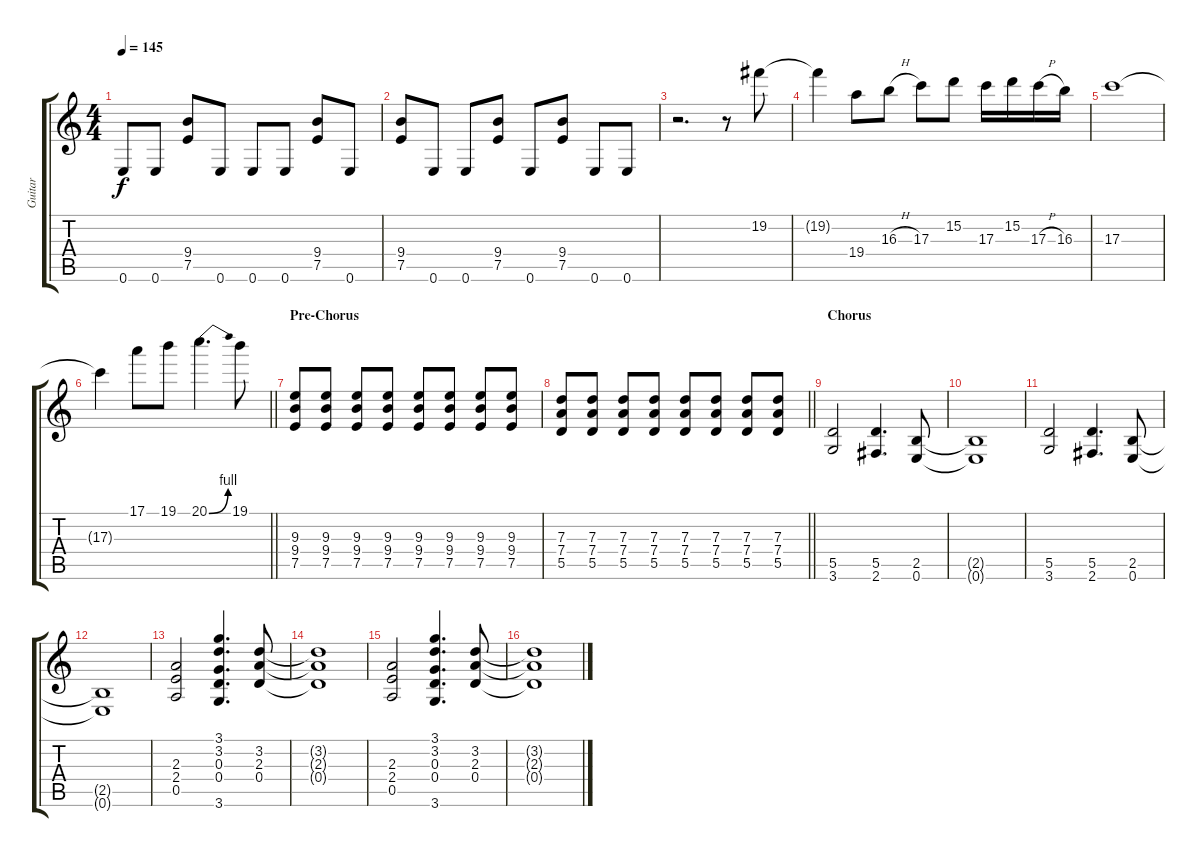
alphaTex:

\track ("Guitar" "Guitar") {instrument distortionguitar}
\staff {score tabs}
\tuning (E4 B3 G3 D3 A2 E2) {hide}
\ts (4 4)
\tempo 145
\clef g2
\ks c
0.6.8{dy f} 0.6.8 (9.4 7.5).8 0.6.8 0.6.8 0.6.8 (9.4 7.5).8 0.6.8 |
(9.4 7.5).8 0.6.8 0.6.8 (9.4 7.5).8 0.6.8 (9.4 7.5).8 0.6.8 0.6.8 |
r.2{d} r.8 19.2.8 |
19.2{t}.4 19.4.8 16.3{h}.8 17.3.8 15.2.8 17.3.16 15.2.16 17.3{h}.16 16.3.16 |
17.3.1 |
\barLineRight lightlight
17.3{t}.4 17.1.8 19.1.8 20.1{be (bend 0 0 60 4)}.4{d} 19.1.8 |
\section ("" "Pre-Chorus")
(9.3 9.4 7.5).8 (9.3 9.4 7.5).8 (9.3 9.4 7.5).8 (9.3 9.4 7.5).8 (9.3 9.4 7.5).8 (9.3 9.4 7.5).8 (9.3 9.4 7.5).8 (9.3 9.4 7.5).8 |
\barLineRight lightlight
(7.3 7.4 5.5).8 (7.3 7.4 5.5).8 (7.3 7.4 5.5).8 (7.3 7.4 5.5).8 (7.3 7.4 5.5).8 (7.3 7.4 5.5).8 (7.3 7.4 5.5).8 (7.3 7.4 5.5).8 |
\section ("" "Chorus")
(5.5 3.6).2 (5.5 2.6).4{d} (2.5 0.6).8 |
(2.5{t} 0.6{t}).1 |
(5.5 3.6).2 (5.5 2.6).4{d} (2.5 0.6).8 |
(2.5{t} 0.6{t}).1 |
(2.3 2.4 0.5).2 (3.1 3.2 0.3 0.4 3.6).4{d} (3.2 2.3 0.4).8 |
(3.2{t} 2.3{t} 0.4{t}).1 |
(2.3 2.4 0.5).2 (3.1 3.2 0.3 0.4 3.6).4{d} (3.2 2.3 0.4).8 |
(3.2{t} 2.3{t} 0.4{t}).1
